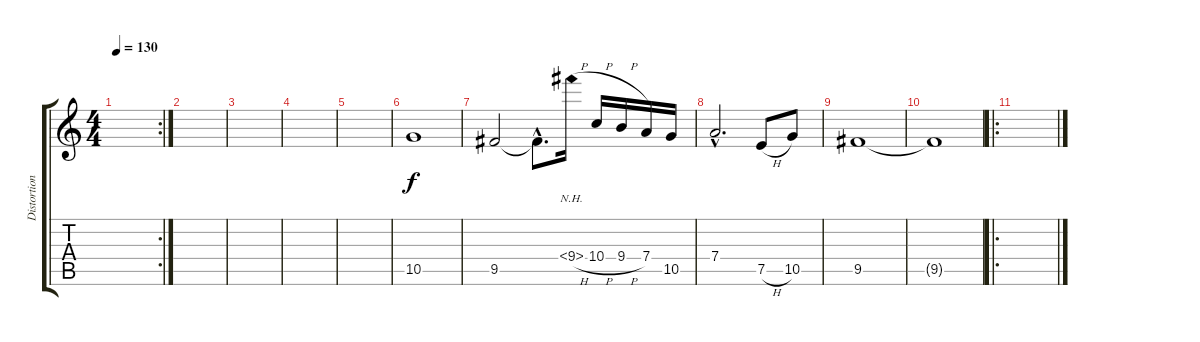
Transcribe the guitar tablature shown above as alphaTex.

\track ("Distortion Guitar 2" "Distortion") {instrument distortionguitar}
\staff {score tabs}
\tuning (E4 B3 G3 D3 A2 E2) {hide}
\rc 2
\ts (4 4)
\tempo 130
\clef g2
\ks c
|
|
|
|
|
10.5.1 |
9.5.2 9.5{hac t}.8{d} 9.4{nh h}.16 10.4{h}.16 9.4{h}.16 7.4.16 10.5.16 |
7.4{hac}.2{d} 7.5{h}.8 10.5.8 |
9.5.1 |
9.5{t}.1 |
\ro
